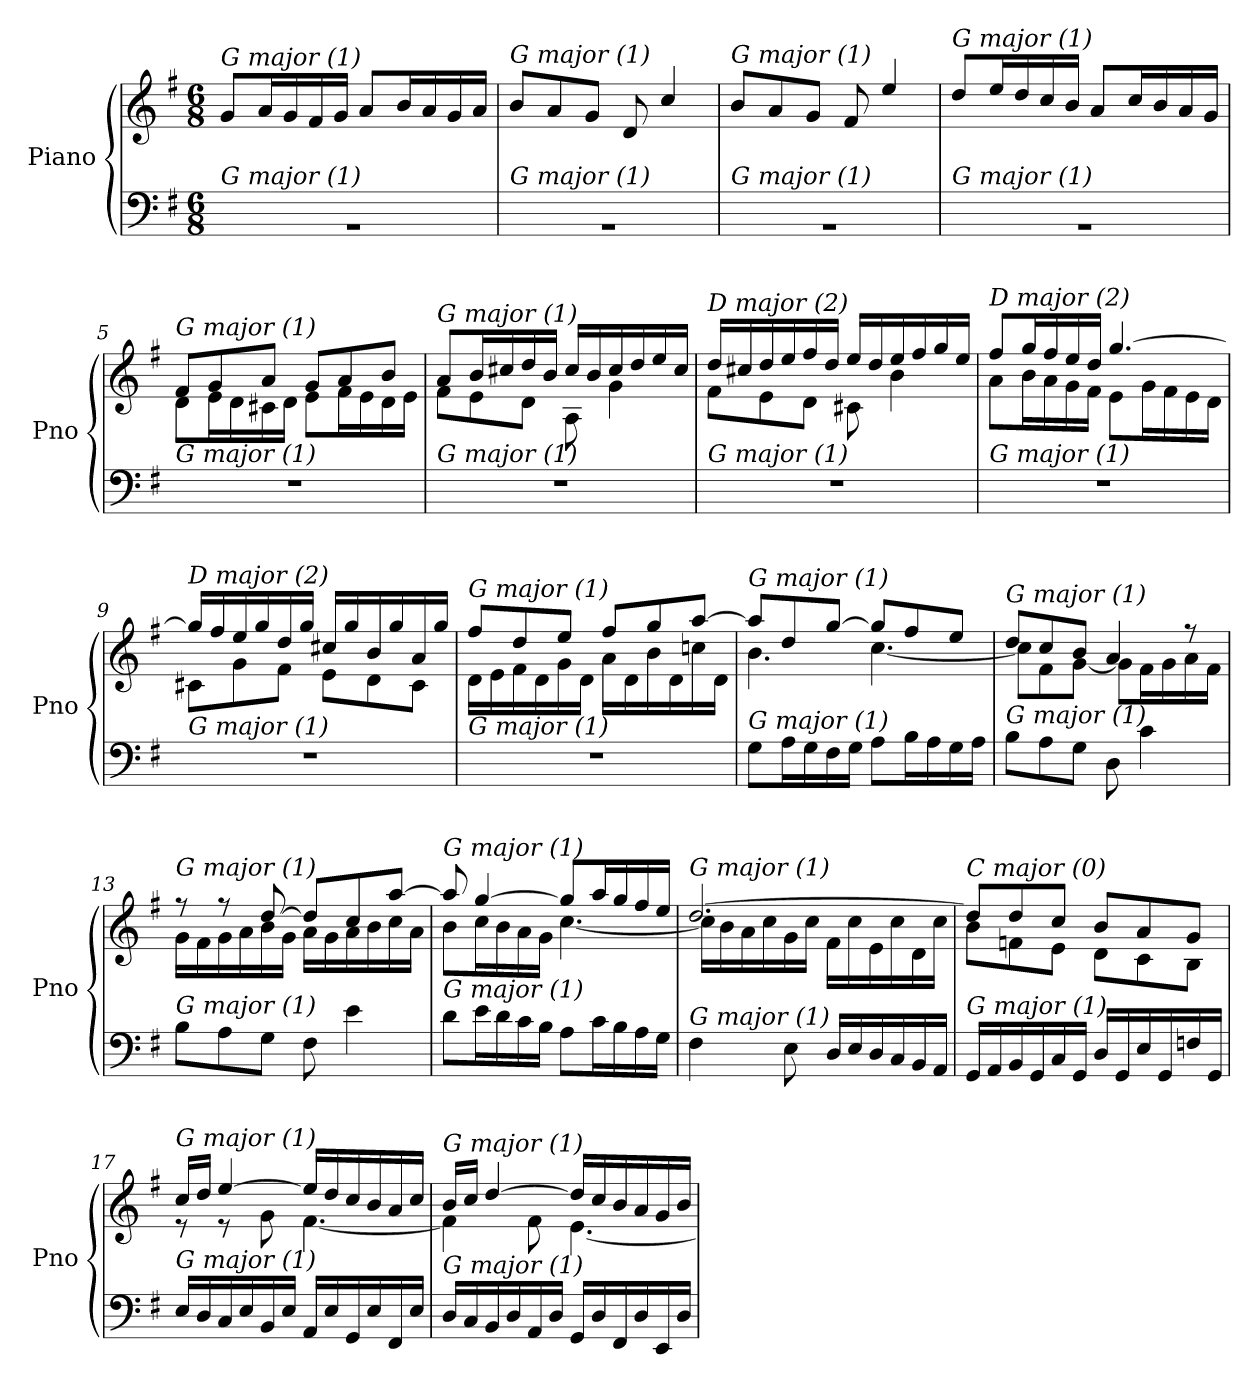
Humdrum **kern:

**kern	**kern
*part1	*part1
*staff2	*staff1
*I"Piano	*
*I'Pno	*
*clefF4	*clefG2
*k[f#]	*k[f#]
*M6/8	*M6/8
=1	=1
!	!LO:TX:i:t=G major (1)
!LO:TX:i:t=G major (1)	!
2.rBB	8g/L
.	16a/L
.	16g/
.	16f#/
.	16g/JJ
.	8a/L
.	16b/L
.	16a/
.	16g/
.	16a/JJ
=2	=2
!	!LO:TX:i:t=G major (1)
!LO:TX:i:t=G major (1)	!
2.rBB	8b/L
.	8a/
.	8g/J
.	8d/
.	4cc/
=3	=3
!	!LO:TX:i:t=G major (1)
!LO:TX:i:t=G major (1)	!
2.rBB	8b/L
.	8a/
.	8g/J
.	8f#/
.	4ee/
=4	=4
!	!LO:TX:i:t=G major (1)
!LO:TX:i:t=G major (1)	!
2.rBB	8dd/L
.	16ee/L
.	16dd/
.	16cc/
.	16b/JJ
.	8a/L
.	16cc/L
.	16b/
.	16a/
.	16g/JJ
=5	=5
*	*^
!	!LO:TX:i:t=G major (1)	!
!LO:TX:i:t=G major (1)	!	!
2.r	8f#/L	8d\L
.	8g/	16e\L
.	.	16d\
.	8a/J	16c#X\
.	.	16d\JJ
.	8g/L	8e\L
.	8a/	16f#\L
.	.	16e\
.	8b/J	16d\
.	.	16e\JJ
!!LO:LB:g=z	!!
=6	=6	=6
!	!LO:TX:i:t=G major (1)	!
!LO:TX:i:t=G major (1)	!	!
2.r	8a/L	8f#\L
.	16b/L	8e\
.	16cc#X/	.
.	16dd/	8d\J
.	16b/JJ	.
.	16cc#/LL	8A\
.	16b/	.
.	16cc#/	4g\
.	16dd/	.
.	16ee/	.
.	16cc#/JJ	.
=7	=7	=7
!	!LO:TX:i:t=D major (2)	!
!LO:TX:i:t=G major (1)	!	!
2.r	16dd/LL	8f#\L
.	16cc#X/	.
.	16dd/	8e\
.	16ee/	.
.	16ff#/	8d\J
.	16dd/JJ	.
.	16ee/LL	8c#X\
.	16dd/	.
.	16ee/	4b\
.	16ff#/	.
.	16gg/	.
.	16ee/JJ	.
=8	=8	=8
!	!LO:TX:i:t=D major (2)	!
!LO:TX:i:t=G major (1)	!	!
2.r	8ff#/L	8a\L
.	16gg/L	16b\L
.	16ff#/	16a\
.	16ee/	16g\
.	16dd/JJ	16f#\JJ
.	[4.gg/	8e\L
.	.	16g\L
.	.	16f#\
.	.	16e\
.	.	16d\JJ
=9	=9	=9
!	!LO:TX:i:t=D major (2)	!
!LO:TX:i:t=G major (1)	!	!
2.r	16gg/LL]	8c#X\L
.	16ff#/	.
.	16ee/	8g\
.	16gg/	.
.	16dd/	8f#\J
.	16gg/JJ	.
.	16cc#X/LL	8e\L
.	16gg/	.
.	16b/	8d\
.	16gg/	.
.	16a/	8c#\J
.	16gg/JJ	.
!!LO:LB:g=z	!!
=10	=10	=10
!	!LO:TX:i:t=G major (1)	!
!LO:TX:i:t=G major (1)	!	!
2.r	8ff#/L	16d\LL
.	.	16e\
.	8dd/	16f#\
.	.	16d\
.	8ee/J	16g\
.	.	16d\JJ
.	8ff#/L	16a\LL
.	.	16d\
.	8gg/	16b\
.	.	16d\
.	[8aa/J	16ccn\
.	.	16d\JJ
=11	=11	=11
!	!LO:TX:i:t=G major (1)	!
!LO:TX:i:t=G major (1)	!	!
8G\L	8aa/L]	4.b\
16A\L	8dd/	.
16G\	.	.
16F#\	[8gg/J	.
16G\JJ	.	.
8A\L	8gg/L]	[4.cc\
16B\L	8ff#/	.
16A\	.	.
16G\	8ee/J	.
16A\JJ	.	.
=12	=12	=12
!	!LO:TX:i:t=G major (1)	!
!LO:TX:i:t=G major (1)	!	!
8B\L	8dd/L	8cc\L]
8A\	8cc/	8f#\
8G\J	8b/J	[8g\J
8D\	4a/	8g\L]
4c\	.	16f#\L
.	.	16g\
.	8r	16a\
.	.	16f#\JJ
=13	=13	=13
!	!LO:TX:i:t=G major (1)	!
!LO:TX:i:t=G major (1)	!	!
8B\L	8r	16g\LL
.	.	16f#\
8A\	8r	16g\
.	.	16a\
8G\J	[8dd/	16b\
.	.	16g\JJ
8F#\	8dd/L]	16a\LL
.	.	16g\
4e\	8cc/	16a\
.	.	16b\
.	[8aa/J	16cc\
.	.	16a\JJ
!!LO:LB:g=z	!!
=14	=14	=14
!	!LO:TX:i:t=G major (1)	!
!LO:TX:i:t=G major (1)	!	!
8d\L	8aa/]	8b\L
16e\L	[4gg/	16cc\L
16d\	.	16b\
16c\	.	16a\
16B\JJ	.	16g\JJ
8A\L	8gg/L]	[4.cc\
16c\L	16aa/L	.
16B\	16gg/	.
16A\	16ff#/	.
16G\JJ	16ee/JJ	.
=15	=15	=15
!	!LO:TX:i:t=G major (1)	!
!LO:TX:i:t=G major (1)	!	!
4F#\	[2.dd/	16cc\LL]
.	.	16b\
.	.	16a\
.	.	16cc\
8E\	.	16g\
.	.	16cc\JJ
16D/LL	.	16f#\LL
16E/	.	16cc\
16D/	.	16e\
16C/	.	16cc\
16BB/	.	16d\
16AA/JJ	.	16cc\JJ
=16	=16	=16
!	!LO:TX:i:t=C major (0)	!
!LO:TX:i:t=G major (1)	!	!
16GG/LL	8dd/L]	8b\L
16AA/	.	.
16BB/	8dd/	8fn\
16GG/	.	.
16C/	8cc/J	8e\J
16GG/JJ	.	.
16D/LL	8b/L	8d\L
16GG/	.	.
16E/	8a/	8c\
16GG/	.	.
16Fn/	8g/J	8B\J
16GG/JJ	.	.
=17	=17	=17
!	!LO:TX:i:t=G major (1)	!
!LO:TX:i:t=G major (1)	!	!
16E/LL	16cc/LL	8r
16D/	16dd/JJ	.
16C/	[4ee/	8r
16E/	.	.
16BB/	.	8g\
16E/JJ	.	.
16AA/LL	16ee/LL]	[4.f#\
16E/	16dd/	.
16GG/	16cc/	.
16E/	16b/	.
16FF#/	16a/	.
16E/JJ	16cc/JJ	.
!!LO:LB:g=z	!!
=18	=18	=18
!	!LO:TX:i:t=G major (1)	!
!LO:TX:i:t=G major (1)	!	!
16D/LL	16b/LL	4f#\]
16C/	16cc/JJ	.
16BB/	[4dd/	.
16D/	.	.
16AA/	.	8f#\
16D/JJ	.	.
16GG/LL	16dd/LL]	[4.e\
16D/	16cc/	.
16FF#/	16b/	.
16D/	16a/	.
16EE/	16g/	.
16D/JJ	16b/JJ	.
*	*v	*v
=	=
*-	*-
